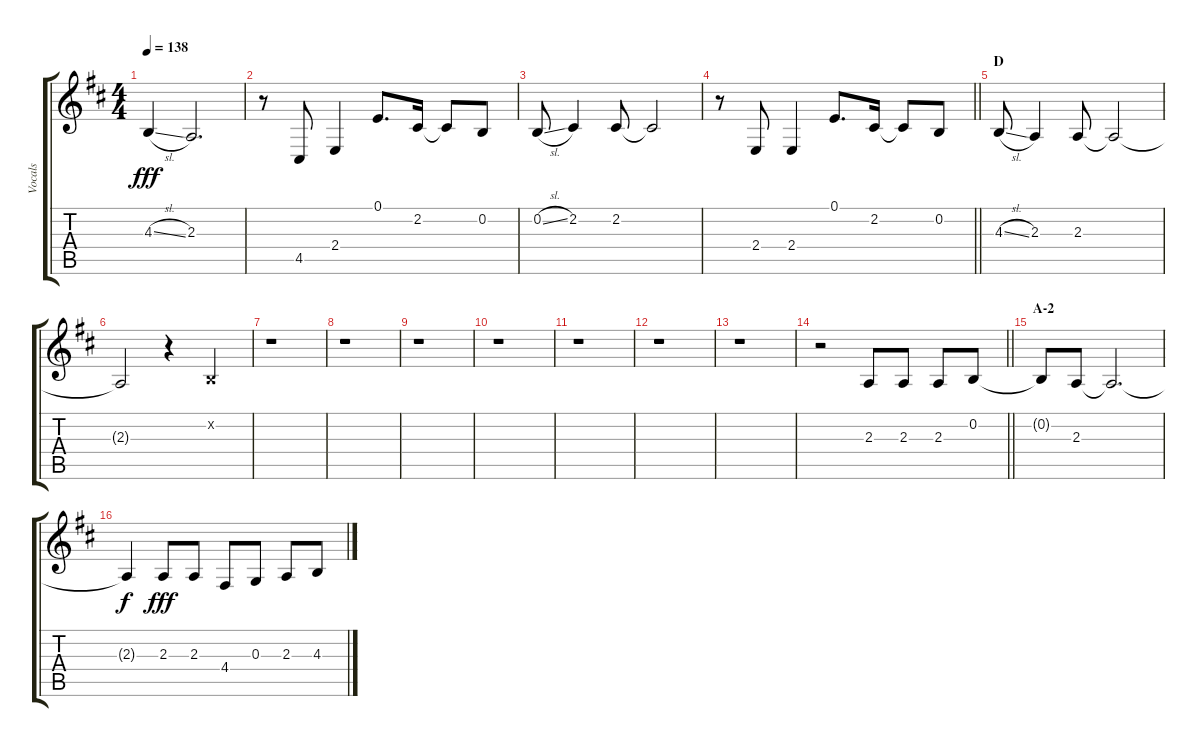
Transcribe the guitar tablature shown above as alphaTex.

\track ("Vocals" "Vocals") {instrument voiceoohs}
\staff {score tabs}
\tuning (E4 B3 G3 D3 A2 E2) {hide}
\ts (4 4)
\tempo 138
\clef g2
\ks d
4.3{sl}.4{dy fff} 2.3.2{d} |
r.8 4.5.8 2.4.4 0.1.8{d} 2.2.16 2.2{t}.8 0.2.8 |
0.2{sl}.8 2.2.4 2.2.8 2.2{t}.2 |
\barLineRight lightlight
r.8 2.4.8 2.4.4 0.1.8{d} 2.2.16 2.2{t}.8 0.2.8 |
\section ("" "D")
4.3{sl}.8 2.3.4 2.3.8 2.3{t}.2 |
2.3{t}.2 r.4 0.2{x}.4 |
r.1 |
r.1 |
r.1 |
r.1 |
r.1 |
r.1 |
r.1 |
\barLineRight lightlight
r.2 2.3.8 2.3.8 2.3.8 0.2.8 |
\section ("" "A-2")
0.2{t}.8 2.3.8 2.3{t}.2{d} |
2.3{t}.4{dy f} 2.3.8{dy fff} 2.3.8 4.4.8 0.3.8 2.3.8 4.3.8
